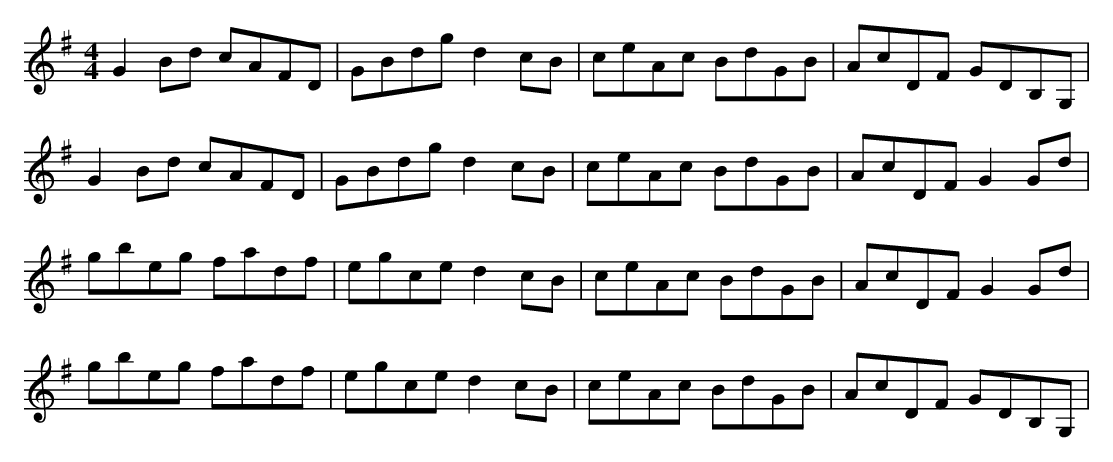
X:1
M:4/4
K:G
G2Bd cAFD|GBdg d2cB|ceAc BdGB|AcDF GDB,G,|
G2Bd cAFD|GBdg d2cB|ceAc BdGB|AcDF G2Gd|
gbeg fadf|egce d2cB|ceAc BdGB|AcDF G2Gd|
gbeg fadf|egce d2cB|ceAc BdGB|AcDF GDB,G,|
